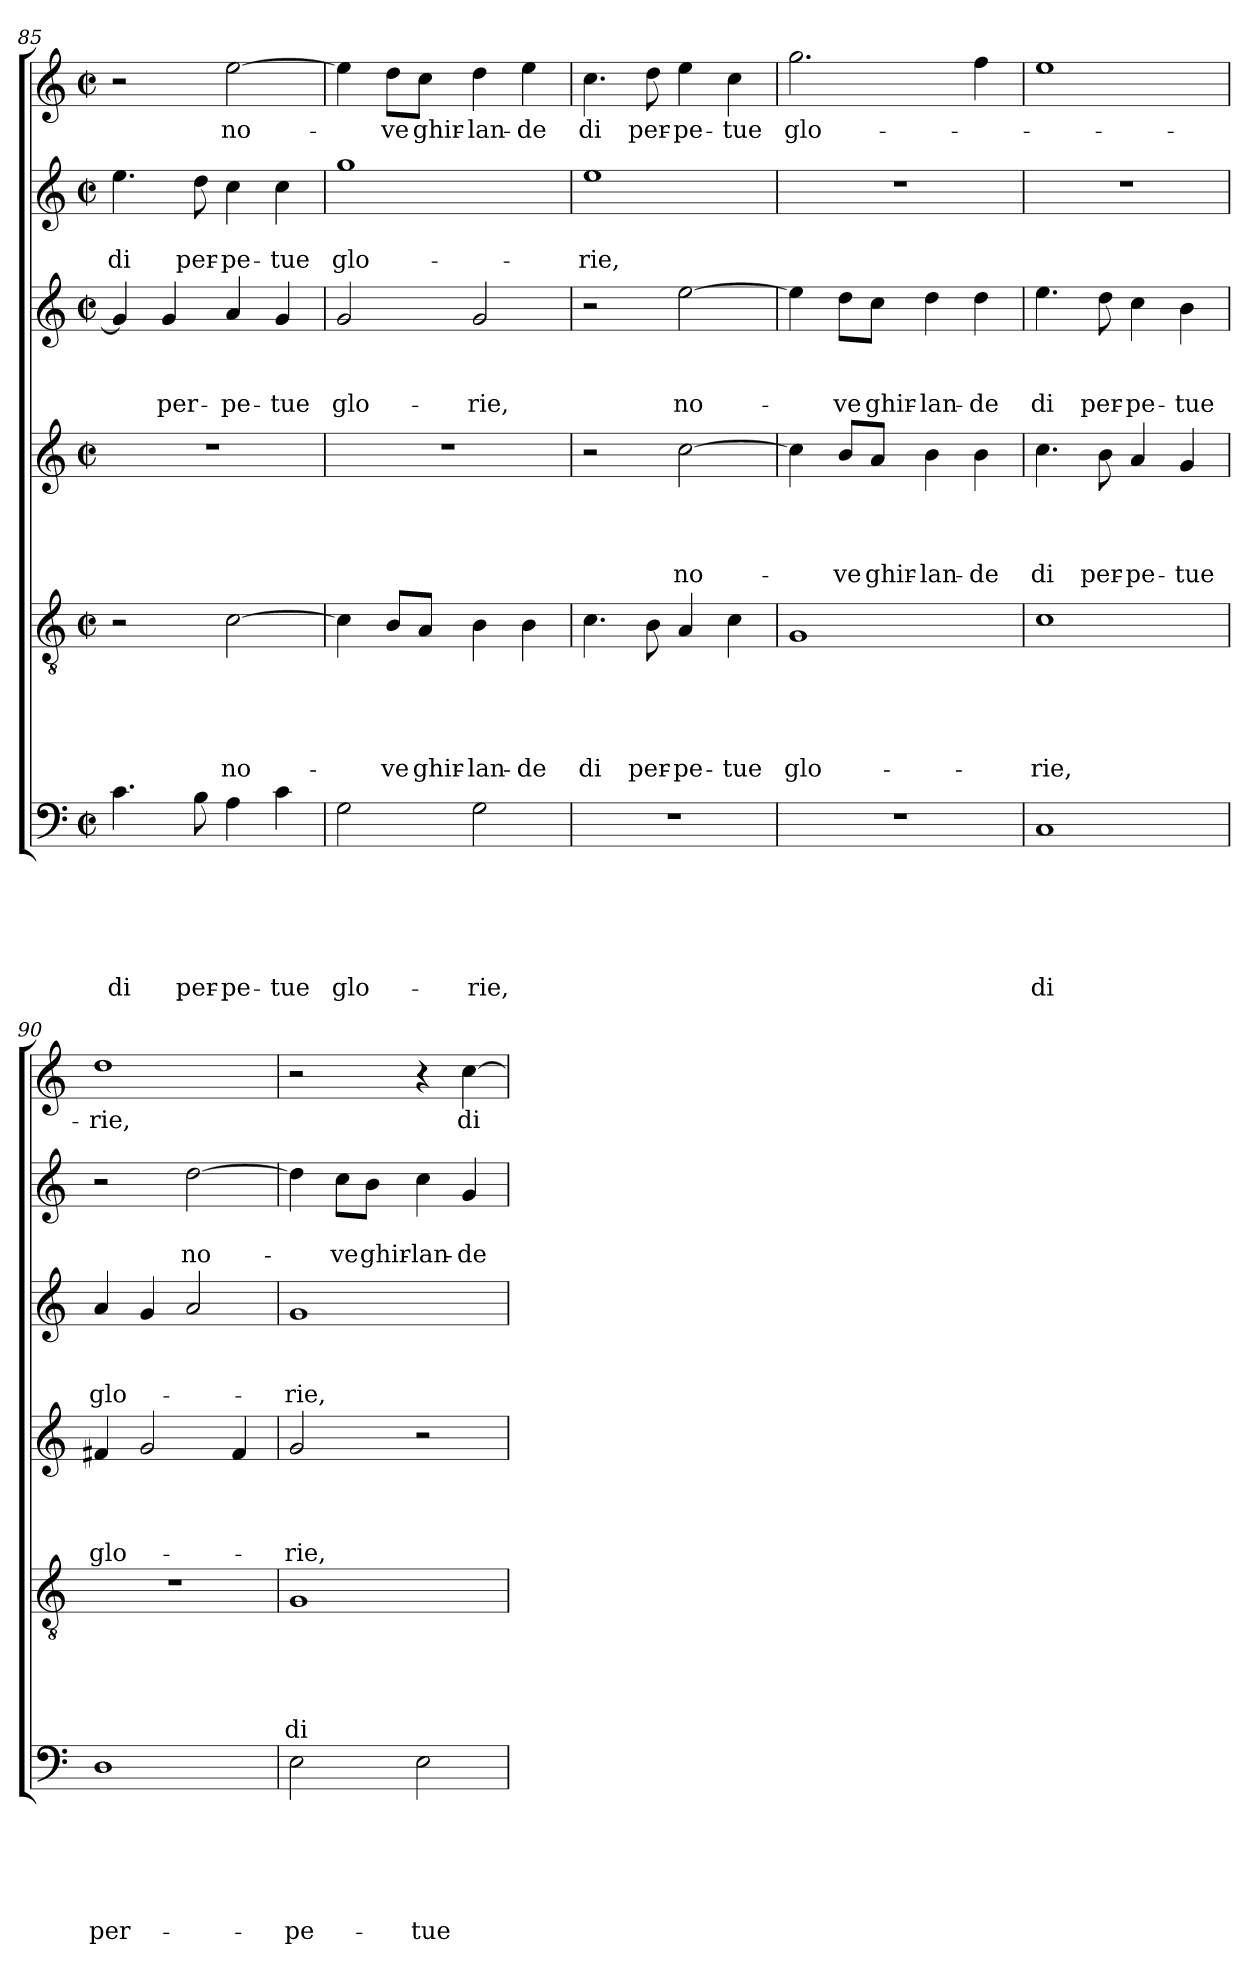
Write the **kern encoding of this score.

**kern	**text	**text	**text	**text	**text	**text	**kern	**text	**text	**text	**text	**text	**kern	**text	**text	**text	**text	**kern	**text	**text	**text	**kern	**text	**text	**kern	**text
*part6	*part6	*part6	*part6	*part6	*part6	*part6	*part5	*part5	*part5	*part5	*part5	*part5	*part4	*part4	*part4	*part4	*part4	*part3	*part3	*part3	*part3	*part2	*part2	*part2	*part1	*part1
*staff6	*staff6	*staff6	*staff6	*staff6	*staff6	*staff6	*staff5	*staff5	*staff5	*staff5	*staff5	*staff5	*staff4	*staff4	*staff4	*staff4	*staff4	*staff3	*staff3	*staff3	*staff3	*staff2	*staff2	*staff2	*staff1	*staff1
*clefF4	*	*	*	*	*	*	*clefGv2	*	*	*	*	*	*clefG2	*	*	*	*	*clefG2	*	*	*	*clefG2	*	*	*clefG2	*
*k[]	*	*	*	*	*	*	*k[]	*	*	*	*	*	*k[]	*	*	*	*	*k[]	*	*	*	*k[]	*	*	*k[]	*
*C:	*	*	*	*	*	*	*C:	*	*	*	*	*	*C:	*	*	*	*	*C:	*	*	*	*C:	*	*	*C:	*
*M2/2	*	*	*	*	*	*	*M2/2	*	*	*	*	*	*M2/2	*	*	*	*	*M2/2	*	*	*	*M2/2	*	*	*M2/2	*
*met(c|)	*	*	*	*	*	*	*met(c|)	*	*	*	*	*	*met(c|)	*	*	*	*	*met(c|)	*	*	*	*met(c|)	*	*	*met(c|)	*
=85	=85	=85	=85	=85	=85	=85	=85	=85	=85	=85	=85	=85	=85	=85	=85	=85	=85	=85	=85	=85	=85	=85	=85	=85	=85	=85
!	!	!	!	!	!	!LO:LY:b	!	!	!	!	!	!	!	!	!	!	!	!	!	!	!	!	!	!LO:LY:b	!	!
4.c\	.	.	.	.	.	di	2r	.	.	.	.	.	1r	.	.	.	.	4g/]	.	.	.	4.ee\	.	di	2r	.
!	!	!	!	!	!	!	!	!	!	!	!	!	!	!	!	!	!	!	!	!	!LO:LY:b	!	!	!	!	!
.	.	.	.	.	.	.	.	.	.	.	.	.	.	.	.	.	.	4g/	.	.	per-	.	.	.	.	.
!	!	!	!	!	!	!LO:LY:b	!	!	!	!	!	!	!	!	!	!	!	!	!	!	!	!	!	!LO:LY:b	!	!
8B\	.	.	.	.	.	per-	.	.	.	.	.	.	.	.	.	.	.	.	.	.	.	8dd\	.	per-	.	.
!	!	!	!	!	!	!LO:LY:b	!	!	!	!	!	!LO:LY:b	!	!	!	!	!	!	!	!	!LO:LY:b	!	!	!LO:LY:b	!	!LO:LY:b
4A\	.	.	.	.	.	-pe-	[2c\	.	.	.	.	no-	.	.	.	.	.	4a/	.	.	-pe-	4cc\	.	-pe-	[2ee\	no-
!	!	!	!	!	!	!LO:LY:b	!	!	!	!	!	!	!	!	!	!	!	!	!	!	!LO:LY:b	!	!	!LO:LY:b	!	!
4c\	.	.	.	.	.	-tue	.	.	.	.	.	.	.	.	.	.	.	4g/	.	.	-tue	4cc\	.	-tue	.	.
=86	=86	=86	=86	=86	=86	=86	=86	=86	=86	=86	=86	=86	=86	=86	=86	=86	=86	=86	=86	=86	=86	=86	=86	=86	=86	=86
!	!	!	!	!	!	!LO:LY:b	!	!	!	!	!	!	!	!	!	!	!	!	!	!	!LO:LY:b	!	!	!LO:LY:b	!	!
2G\	.	.	.	.	.	glo-	4c\]	.	.	.	.	.	1r	.	.	.	.	2g/	.	.	glo-	1gg	.	glo-	4ee\]	.
!	!	!	!	!	!	!	!	!	!	!	!	!LO:LY:b	!	!	!	!	!	!	!	!	!	!	!	!	!	!LO:LY:b
.	.	.	.	.	.	.	8B/L	.	.	.	.	-ve	.	.	.	.	.	.	.	.	.	.	.	.	8dd\L	-ve
!	!	!	!	!	!	!	!	!	!	!	!	!LO:LY:b	!	!	!	!	!	!	!	!	!	!	!	!	!	!LO:LY:b
.	.	.	.	.	.	.	8A/J	.	.	.	.	ghir-	.	.	.	.	.	.	.	.	.	.	.	.	8cc\J	ghir-
!	!	!	!	!	!	!LO:LY:b	!	!	!	!	!	!LO:LY:b	!	!	!	!	!	!	!	!	!LO:LY:b	!	!	!	!	!LO:LY:b
2G\	.	.	.	.	.	-rie,	4B\	.	.	.	.	-lan-	.	.	.	.	.	2g/	.	.	-rie,	.	.	.	4dd\	-lan-
!	!	!	!	!	!	!	!	!	!	!	!	!LO:LY:b	!	!	!	!	!	!	!	!	!	!	!	!	!	!LO:LY:b
.	.	.	.	.	.	.	4B\	.	.	.	.	-de	.	.	.	.	.	.	.	.	.	.	.	.	4ee\	-de
=87	=87	=87	=87	=87	=87	=87	=87	=87	=87	=87	=87	=87	=87	=87	=87	=87	=87	=87	=87	=87	=87	=87	=87	=87	=87	=87
!	!	!	!	!	!	!	!	!	!	!	!	!LO:LY:b	!	!	!	!	!	!	!	!	!	!	!	!LO:LY:b	!	!LO:LY:b
1r	.	.	.	.	.	.	4.c\	.	.	.	.	di	2r	.	.	.	.	2r	.	.	.	1ee	.	-rie,	4.cc\	di
!	!	!	!	!	!	!	!	!	!	!	!	!LO:LY:b	!	!	!	!	!	!	!	!	!	!	!	!	!	!LO:LY:b
.	.	.	.	.	.	.	8B\	.	.	.	.	per-	.	.	.	.	.	.	.	.	.	.	.	.	8dd\	per-
!	!	!	!	!	!	!	!	!	!	!	!	!LO:LY:b	!	!	!	!	!LO:LY:b	!	!	!	!LO:LY:b	!	!	!	!	!LO:LY:b
.	.	.	.	.	.	.	4A/	.	.	.	.	-pe-	[2cc\	.	.	.	no-	[2ee\	.	.	no-	.	.	.	4ee\	-pe-
!	!	!	!	!	!	!	!	!	!	!	!	!LO:LY:b	!	!	!	!	!	!	!	!	!	!	!	!	!	!LO:LY:b
.	.	.	.	.	.	.	4c\	.	.	.	.	-tue	.	.	.	.	.	.	.	.	.	.	.	.	4cc\	-tue
!!LO:LB:g=z
=88	=88	=88	=88	=88	=88	=88	=88	=88	=88	=88	=88	=88	=88	=88	=88	=88	=88	=88	=88	=88	=88	=88	=88	=88	=88	=88
!	!	!	!	!	!	!	!	!	!	!	!	!LO:LY:b	!	!	!	!	!	!	!	!	!	!	!	!	!	!LO:LY:b
1r	.	.	.	.	.	.	1G	.	.	.	.	glo-	4cc\]	.	.	.	.	4ee\]	.	.	.	1r	.	.	2.gg\	glo-
!	!	!	!	!	!	!	!	!	!	!	!	!	!	!	!	!	!LO:LY:b	!	!	!	!LO:LY:b	!	!	!	!	!
.	.	.	.	.	.	.	.	.	.	.	.	.	8b/L	.	.	.	-ve	8dd\L	.	.	-ve	.	.	.	.	.
!	!	!	!	!	!	!	!	!	!	!	!	!	!	!	!	!	!LO:LY:b	!	!	!	!LO:LY:b	!	!	!	!	!
.	.	.	.	.	.	.	.	.	.	.	.	.	8a/J	.	.	.	ghir-	8cc\J	.	.	ghir-	.	.	.	.	.
!	!	!	!	!	!	!	!	!	!	!	!	!	!	!	!	!	!LO:LY:b	!	!	!	!LO:LY:b	!	!	!	!	!
.	.	.	.	.	.	.	.	.	.	.	.	.	4b\	.	.	.	-lan-	4dd\	.	.	-lan-	.	.	.	.	.
!	!	!	!	!	!	!	!	!	!	!	!	!	!	!	!	!	!LO:LY:b	!	!	!	!LO:LY:b	!	!	!	!	!
.	.	.	.	.	.	.	.	.	.	.	.	.	4b\	.	.	.	-de	4dd\	.	.	-de	.	.	.	4ff\	.
=89	=89	=89	=89	=89	=89	=89	=89	=89	=89	=89	=89	=89	=89	=89	=89	=89	=89	=89	=89	=89	=89	=89	=89	=89	=89	=89
!	!	!	!	!	!	!LO:LY:b	!	!	!	!	!	!LO:LY:b	!	!	!	!	!LO:LY:b	!	!	!	!LO:LY:b	!	!	!	!	!
1C	.	.	.	.	.	di	1c	.	.	.	.	-rie,	4.cc\	.	.	.	di	4.ee\	.	.	di	1r	.	.	1ee	.
!	!	!	!	!	!	!	!	!	!	!	!	!	!	!	!	!	!LO:LY:b	!	!	!	!LO:LY:b	!	!	!	!	!
.	.	.	.	.	.	.	.	.	.	.	.	.	8b\	.	.	.	per-	8dd\	.	.	per-	.	.	.	.	.
!	!	!	!	!	!	!	!	!	!	!	!	!	!	!	!	!	!LO:LY:b	!	!	!	!LO:LY:b	!	!	!	!	!
.	.	.	.	.	.	.	.	.	.	.	.	.	4a/	.	.	.	-pe-	4cc\	.	.	-pe-	.	.	.	.	.
!	!	!	!	!	!	!	!	!	!	!	!	!	!	!	!	!	!LO:LY:b	!	!	!	!LO:LY:b	!	!	!	!	!
.	.	.	.	.	.	.	.	.	.	.	.	.	4g/	.	.	.	-tue	4b\	.	.	-tue	.	.	.	.	.
=90	=90	=90	=90	=90	=90	=90	=90	=90	=90	=90	=90	=90	=90	=90	=90	=90	=90	=90	=90	=90	=90	=90	=90	=90	=90	=90
!	!	!	!	!	!	!LO:LY:b	!	!	!	!	!	!	!	!	!	!	!LO:LY:b	!	!	!	!LO:LY:b	!	!	!	!	!LO:LY:b
1D	.	.	.	.	.	per-	1r	.	.	.	.	.	4f#X/	.	.	.	glo-	4a/	.	.	glo-	2r	.	.	1dd	-rie,
.	.	.	.	.	.	.	.	.	.	.	.	.	2g/	.	.	.	.	4g/	.	.	.	.	.	.	.	.
!	!	!	!	!	!	!	!	!	!	!	!	!	!	!	!	!	!	!	!	!	!	!	!	!LO:LY:b	!	!
.	.	.	.	.	.	.	.	.	.	.	.	.	.	.	.	.	.	2a/	.	.	.	[2dd\	.	no-	.	.
.	.	.	.	.	.	.	.	.	.	.	.	.	4f#/	.	.	.	.	.	.	.	.	.	.	.	.	.
=91	=91	=91	=91	=91	=91	=91	=91	=91	=91	=91	=91	=91	=91	=91	=91	=91	=91	=91	=91	=91	=91	=91	=91	=91	=91	=91
!	!	!	!	!	!	!LO:LY:b	!	!	!	!	!	!LO:LY:b	!	!	!	!	!LO:LY:b	!	!	!	!LO:LY:b	!	!	!	!	!
2E\	.	.	.	.	.	-pe-	1G	.	.	.	.	di	2g/	.	.	.	-rie,	1g	.	.	-rie,	4dd\]	.	.	2r	.
!	!	!	!	!	!	!	!	!	!	!	!	!	!	!	!	!	!	!	!	!	!	!	!	!LO:LY:b	!	!
.	.	.	.	.	.	.	.	.	.	.	.	.	.	.	.	.	.	.	.	.	.	8cc\L	.	-ve	.	.
!	!	!	!	!	!	!	!	!	!	!	!	!	!	!	!	!	!	!	!	!	!	!	!	!LO:LY:b	!	!
.	.	.	.	.	.	.	.	.	.	.	.	.	.	.	.	.	.	.	.	.	.	8b\J	.	ghir-	.	.
!	!	!	!	!	!	!LO:LY:b	!	!	!	!	!	!	!	!	!	!	!	!	!	!	!	!	!	!LO:LY:b	!	!
2E\	.	.	.	.	.	-tue	.	.	.	.	.	.	2r	.	.	.	.	.	.	.	.	4cc\	.	-lan-	4r	.
!	!	!	!	!	!	!	!	!	!	!	!	!	!	!	!	!	!	!	!	!	!	!	!	!LO:LY:b	!	!LO:LY:b
.	.	.	.	.	.	.	.	.	.	.	.	.	.	.	.	.	.	.	.	.	.	4g/	.	-de	[4cc\	di
=	=	=	=	=	=	=	=	=	=	=	=	=	=	=	=	=	=	=	=	=	=	=	=	=	=	=
*-	*-	*-	*-	*-	*-	*-	*-	*-	*-	*-	*-	*-	*-	*-	*-	*-	*-	*-	*-	*-	*-	*-	*-	*-	*-	*-
